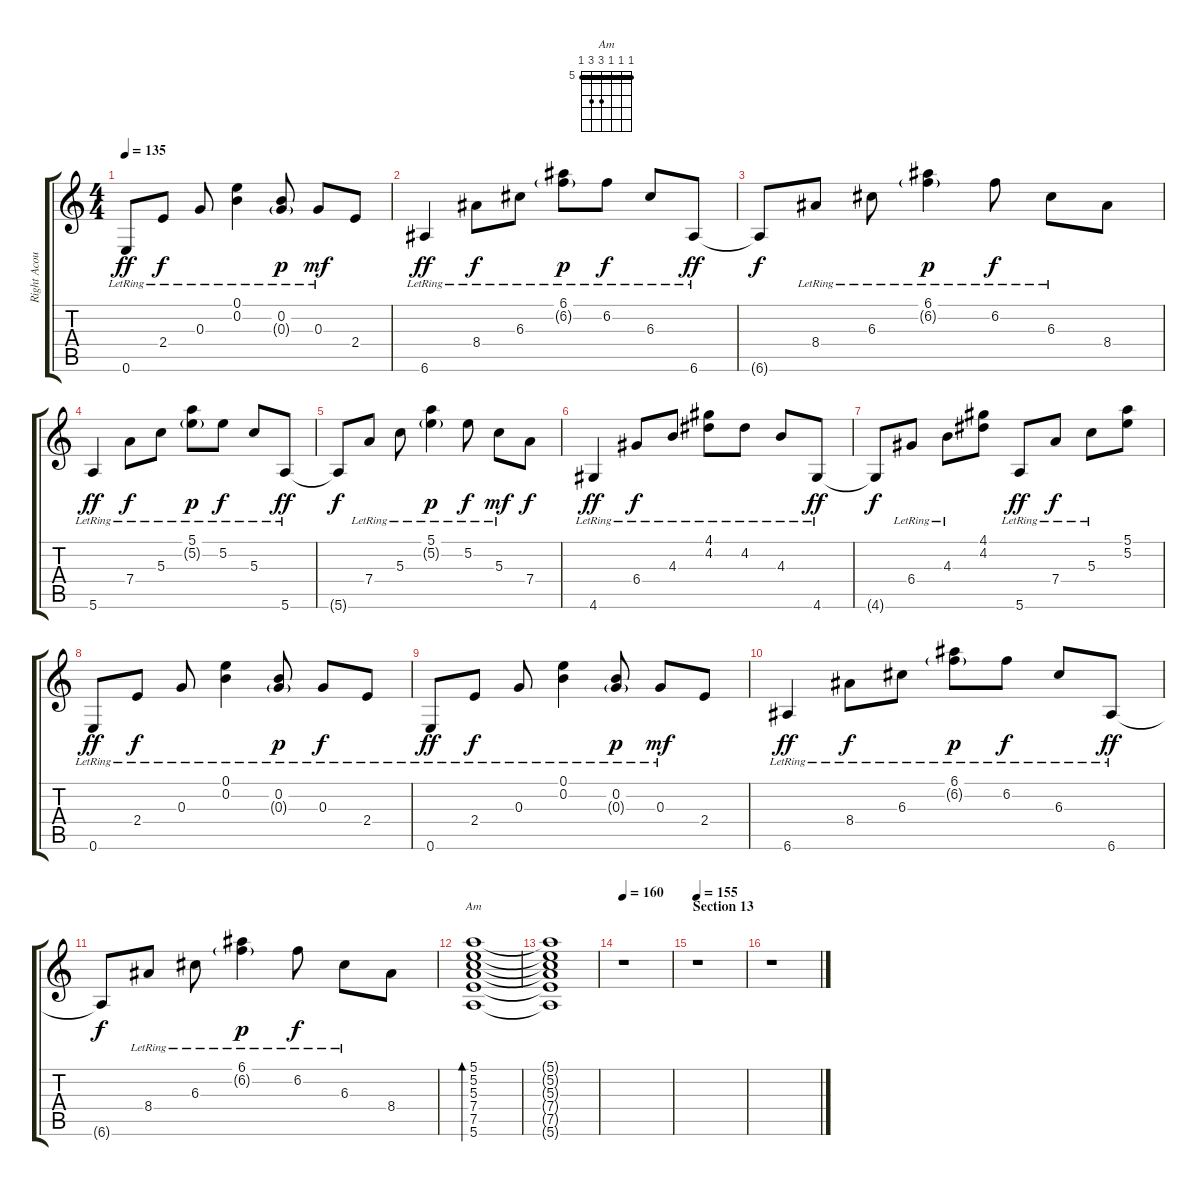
\track ("Right Acoustic" "Right Acou") {instrument acousticguitarsteel}
\staff {score tabs}
\tuning (E4 B3 G3 D3 A2 E2) {hide}
\chord ("Am" 5 5 5 7 7 5) {firstfret 5 barre 5}
\ts (4 4)
\tempo 135
\clef g2
\ks c
0.6{lr}.8{dy ff} 2.4{lr}.8{dy f} 0.3{lr}.8 (0.1{lr} 0.2{lr}).4 (0.2{lr} 0.3{g lr}).8{dy p} 0.3{lr}.8{dy mf} 2.4.8 |
6.6{lr}.4{dy ff} 8.4{lr}.8{dy f} 6.3{lr}.8 (6.1{lr} 6.2{g}).8{dy p} 6.2{lr}.8{dy f} 6.3{lr}.8 6.6{lr}.8{dy ff} |
6.6{t}.8{dy f} 8.4{lr}.8 6.3{lr}.8 (6.1{lr} 6.2{g lr}).4{dy p} 6.2{lr}.8{dy f} 6.3{lr}.8 8.4.8 |
5.6{lr}.4{dy ff} 7.4{lr}.8{dy f} 5.3{lr}.8 (5.1{lr} 5.2{g lr}).8{dy p} 5.2{lr}.8{dy f} 5.3{lr}.8 5.6{lr}.8{dy ff} |
5.6{t}.8{dy f} 7.4{lr}.8 5.3{lr}.8 (5.1{lr} 5.2{g}).4{dy p} 5.2{lr}.8{dy f} 5.3{lr}.8{dy mf} 7.4.8{dy f} |
4.6{lr}.4{dy ff} 6.4{lr}.8{dy f} 4.3{lr}.8 (4.1{lr} 4.2).8 4.2{lr}.8 4.3{lr}.8 4.6{lr}.8{dy ff} |
4.6{t}.8{dy f} 6.4{lr}.8 4.3{lr}.8 (4.1 4.2).8 5.6{lr}.8{dy ff} 7.4{lr}.8{dy f} 5.3{lr}.8 (5.1 5.2).8 |
0.6{lr}.8{dy ff} 2.4{lr}.8{dy f} 0.3{lr}.8 (0.1{lr} 0.2{lr}).4 (0.2{lr} 0.3{g lr}).8{dy p} 0.3{lr}.8{dy f} 2.4{lr}.8 |
0.6{lr}.8{dy ff} 2.4{lr}.8{dy f} 0.3{lr}.8 (0.1{lr} 0.2{lr}).4 (0.2{lr} 0.3{g lr}).8{dy p} 0.3{lr}.8{dy mf} 2.4.8 |
6.6{lr}.4{dy ff} 8.4{lr}.8{dy f} 6.3{lr}.8 (6.1{lr} 6.2{g}).8{dy p} 6.2{lr}.8{dy f} 6.3{lr}.8 6.6{lr}.8{dy ff} |
6.6{t}.8{dy f} 8.4{lr}.8 6.3{lr}.8 (6.1{lr} 6.2{g lr}).4{dy p} 6.2{lr}.8{dy f} 6.3{lr}.8 8.4.8 |
(5.1 5.2 5.3 7.4 7.5 5.6).1{bd 240 ch "Am"} |
(5.1{t} 5.2{t} 5.3{t} 7.4{t} 7.5{t} 5.6{t}).1 |
\tempo 160
r.1 |
\section ("" "Section 13")
\tempo 155
r.1 |
r.1
